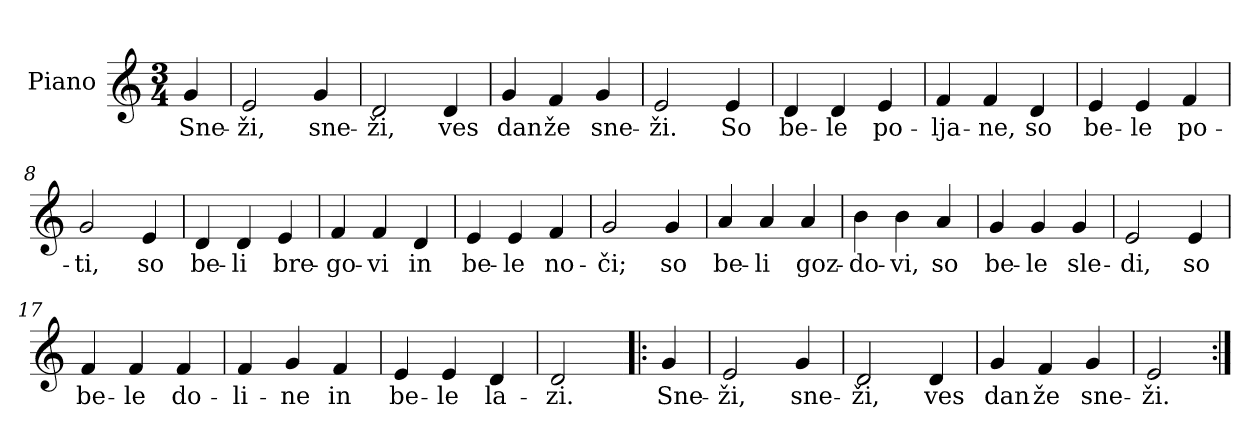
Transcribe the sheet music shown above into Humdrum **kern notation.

**kern	**text
*part1	*part1
*staff1	*staff1
*I"Piano	*
*I'Pno.	*
*clefG2	*
*k[]	*
*M3/4	*
=	=
!	!LO:LY:b
4g/	Sne-
=1	=1
!	!LO:LY:b
2e/	-ži,
!	!LO:LY:b
4g/	sne-
=2	=2
!	!LO:LY:b
2d/	-ži,
!	!LO:LY:b
4d/	ves
=3	=3
!	!LO:LY:b
4g/	dan
!	!LO:LY:b
4f/	že
!	!LO:LY:b
4g/	sne-
=4	=4
!	!LO:LY:b
2e/	-ži.
!	!LO:LY:b
4e/	So
=5	=5
!	!LO:LY:b
4d/	be-
!	!LO:LY:b
4d/	-le
!	!LO:LY:b
4e/	po-
=6	=6
!	!LO:LY:b
4f/	-lja-
!	!LO:LY:b
4f/	-ne,
!	!LO:LY:b
4d/	so
=7	=7
!	!LO:LY:b
4e/	be-
!	!LO:LY:b
4e/	-le
!	!LO:LY:b
4f/	po-
!!LO:LB:g=z
=8	=8
!	!LO:LY:b
2g/	-ti,
!	!LO:LY:b
4e/	so
=9	=9
!	!LO:LY:b
4d/	be-
!	!LO:LY:b
4d/	-li
!	!LO:LY:b
4e/	bre-
=10	=10
!	!LO:LY:b
4f/	-go-
!	!LO:LY:b
4f/	-vi
!	!LO:LY:b
4d/	in
=11	=11
!	!LO:LY:b
4e/	be-
!	!LO:LY:b
4e/	-le
!	!LO:LY:b
4f/	no-
=12	=12
!	!LO:LY:b
2g/	-či;
!	!LO:LY:b
4g/	so
=13	=13
!	!LO:LY:b
4a/	be-
!	!LO:LY:b
4a/	-li
!	!LO:LY:b
4a/	goz-
=14	=14
!	!LO:LY:b
4b\	-do-
!	!LO:LY:b
4b\	-vi,
!	!LO:LY:b
4a/	so
=15	=15
!	!LO:LY:b
4g/	be-
!	!LO:LY:b
4g/	-le
!	!LO:LY:b
4g/	sle-
=16	=16
!	!LO:LY:b
2e/	-di,
!	!LO:LY:b
4e/	so
!!LO:LB:g=z
=17	=17
!	!LO:LY:b
4f/	be-
!	!LO:LY:b
4f/	-le
!	!LO:LY:b
4f/	do-
=18	=18
!	!LO:LY:b
4f/	-li-
!	!LO:LY:b
4g/	-ne
!	!LO:LY:b
4f/	in
=19	=19
!	!LO:LY:b
4e/	be-
!	!LO:LY:b
4e/	-le
!	!LO:LY:b
4d/	la-
=20	=20
!	!LO:LY:b
2d/	-zi.
=21!|:	=21!|:
!	!LO:LY:b
4g/	Sne-
=22	=22
!	!LO:LY:b
2e/	-ži,
!	!LO:LY:b
4g/	sne-
=23	=23
!	!LO:LY:b
2d/	-ži,
!	!LO:LY:b
4d/	ves
=24	=24
!	!LO:LY:b
4g/	dan
!	!LO:LY:b
4f/	že
!	!LO:LY:b
4g/	sne-
=25	=25
!	!LO:LY:b
2e/	-ži.
=:|!	=:|!
*-	*-
